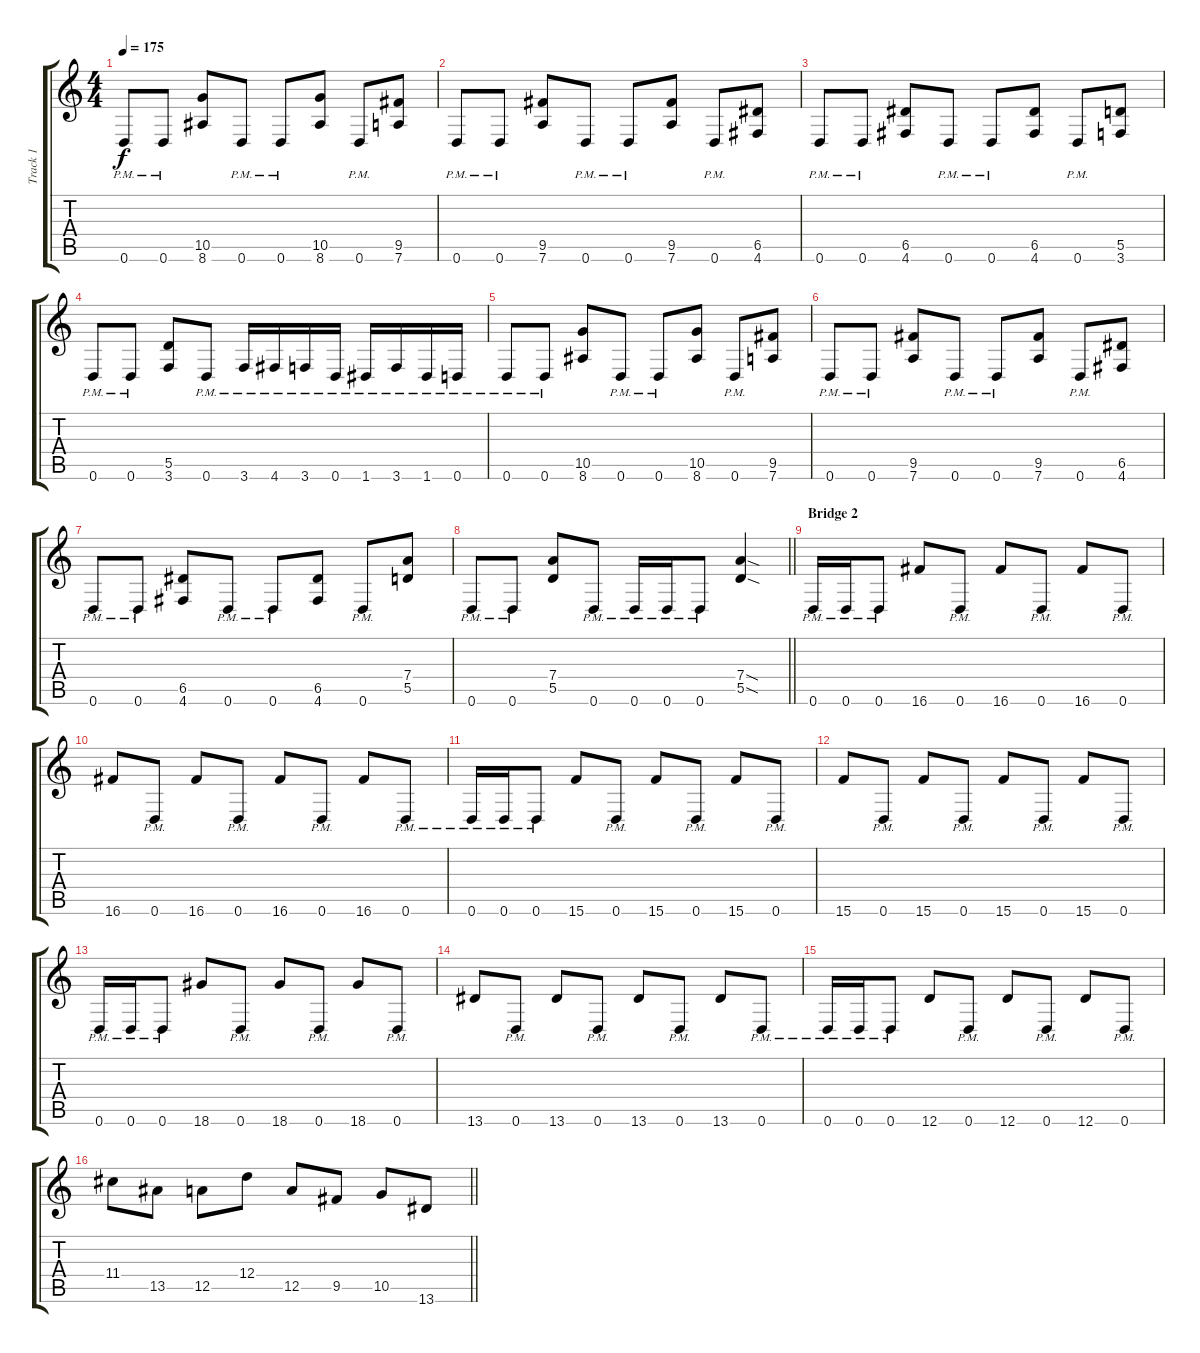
\track ("Track 1" "Track 1") {instrument overdrivenguitar}
\staff {score tabs}
\tuning (E4 B3 G3 D3 A2 D2) {hide}
\ts (4 4)
\tempo 175
\clef g2
\ks c
0.6{pm}.8{dy f} 0.6{pm}.8 (10.5 8.6).8 0.6{pm}.8 0.6{pm}.8 (10.5 8.6).8 0.6{pm}.8 (9.5 7.6).8 |
0.6{pm}.8 0.6{pm}.8 (9.5 7.6).8 0.6{pm}.8 0.6{pm}.8 (9.5 7.6).8 0.6{pm}.8 (6.5 4.6).8 |
0.6{pm}.8 0.6{pm}.8 (6.5 4.6).8 0.6{pm}.8 0.6{pm}.8 (6.5 4.6).8 0.6{pm}.8 (5.5 3.6).8 |
0.6{pm}.8 0.6{pm}.8 (5.5 3.6).8 0.6{pm}.8 3.6{pm}.16 4.6{pm}.16 3.6{pm}.16 0.6{pm}.16 1.6{pm}.16 3.6{pm}.16 1.6{pm}.16 0.6{pm}.16 |
0.6{pm}.8 0.6{pm}.8 (10.5 8.6).8 0.6{pm}.8 0.6{pm}.8 (10.5 8.6).8 0.6{pm}.8 (9.5 7.6).8 |
0.6{pm}.8 0.6{pm}.8 (9.5 7.6).8 0.6{pm}.8 0.6{pm}.8 (9.5 7.6).8 0.6{pm}.8 (6.5 4.6).8 |
0.6{pm}.8 0.6{pm}.8 (6.5 4.6).8 0.6{pm}.8 0.6{pm}.8 (6.5 4.6).8 0.6{pm}.8 (7.4 5.5).8 |
\barLineRight lightlight
0.6{pm}.8 0.6{pm}.8 (7.4 5.5).8 0.6{pm}.8 0.6{pm}.16 0.6{pm}.16 0.6{pm}.8 (7.4{sod} 5.5{sod}).4 |
\section ("" "Bridge 2")
0.6{pm}.16 0.6{pm}.16 0.6{pm}.8 16.6.8 0.6{pm}.8 16.6.8 0.6{pm}.8 16.6.8 0.6{pm}.8 |
16.6.8 0.6{pm}.8 16.6.8 0.6{pm}.8 16.6.8 0.6{pm}.8 16.6.8 0.6{pm}.8 |
0.6{pm}.16 0.6{pm}.16 0.6{pm}.8 15.6.8 0.6{pm}.8 15.6.8 0.6{pm}.8 15.6.8 0.6{pm}.8 |
15.6.8 0.6{pm}.8 15.6.8 0.6{pm}.8 15.6.8 0.6{pm}.8 15.6.8 0.6{pm}.8 |
0.6{pm}.16 0.6{pm}.16 0.6{pm}.8 18.6.8 0.6{pm}.8 18.6.8 0.6{pm}.8 18.6.8 0.6{pm}.8 |
13.6.8 0.6{pm}.8 13.6.8 0.6{pm}.8 13.6.8 0.6{pm}.8 13.6.8 0.6{pm}.8 |
0.6{pm}.16 0.6{pm}.16 0.6{pm}.8 12.6.8 0.6{pm}.8 12.6.8 0.6{pm}.8 12.6.8 0.6{pm}.8 |
\barLineRight lightlight
11.4.8 13.5.8 12.5.8 12.4.8 12.5.8 9.5.8 10.5.8 13.6.8
